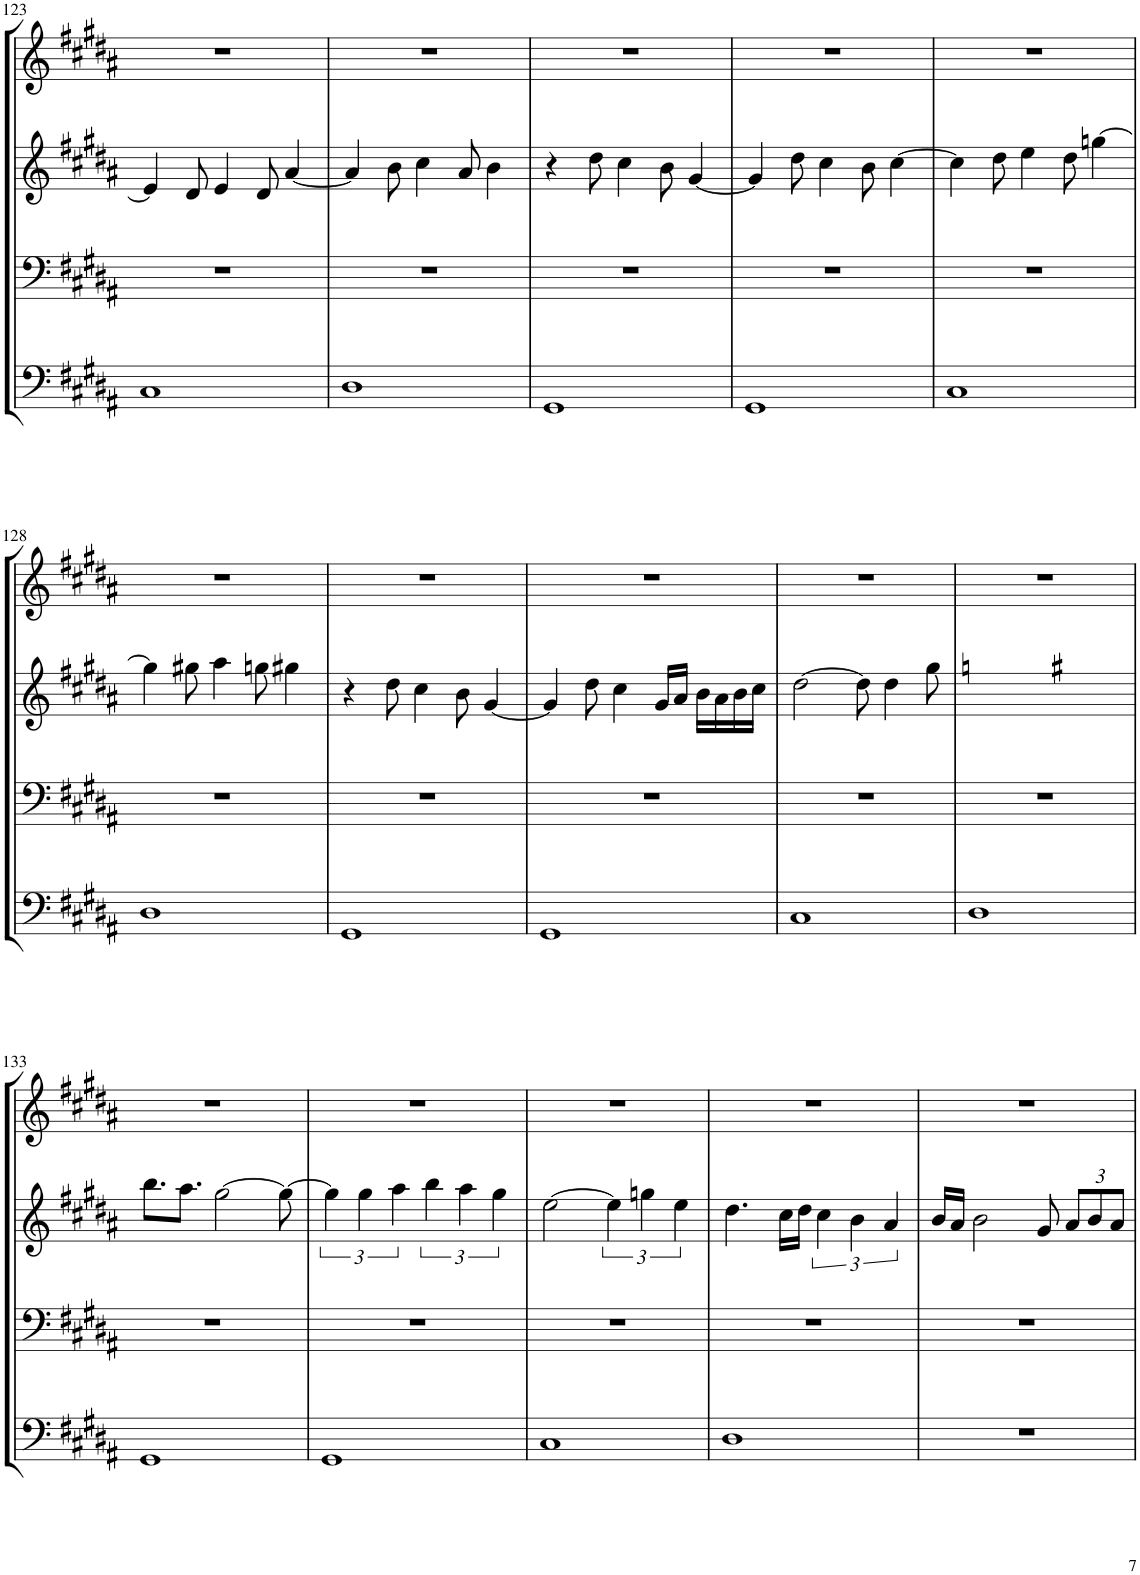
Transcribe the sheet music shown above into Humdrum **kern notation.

**kern	**kern	**kern	**kern
*part4	*part3	*part2	*part1
*staff4	*staff3	*staff2	*staff1
*I"Tuba	*I"Trombone	*I"Bb Trumpet 2	*I"Bb Trumpet 1
*I'Tba	*I'Trb	*I'Tpt	*I'Tpt
!!LO:PB:g=z
*clefF4	*clefF4	*clefG2	*clefG2
*	*	*ITrd1c2	*ITrd1c2
*k[f#c#g#d#a#]	*k[f#c#g#d#a#]	*k[f#c#g#d#a#]	*k[f#c#g#d#a#]
*M4/4	*M4/4	*M4/4	*M4/4
=123	=123	=123	=123
1C#	1r	4e/]	1r
.	.	8d#/	.
.	.	4e/	.
.	.	8d#/	.
.	.	[4a#/	.
=124	=124	=124	=124
1D#	1r	4a#/]	1r
.	.	8b\	.
.	.	4cc#\	.
.	.	8a#/	.
.	.	4b\	.
=125	=125	=125	=125
1GG#	1r	4r	1r
.	.	8dd#\	.
.	.	4cc#\	.
.	.	8b\	.
.	.	[4g#/	.
=126	=126	=126	=126
1GG#	1r	4g#/]	1r
.	.	8dd#\	.
.	.	4cc#\	.
.	.	8b\	.
.	.	[4cc#\	.
=127	=127	=127	=127
1C#	1r	4cc#\]	1r
.	.	8dd#\	.
.	.	4ee\	.
.	.	8dd#\	.
.	.	[4ggn\	.
!!LO:LB:g=z
=128	=128	=128	=128
1D#	1r	4gg\]	1r
.	.	8gg#X\	.
.	.	4aa#\	.
.	.	8ggn\	.
.	.	4gg#X\	.
=129	=129	=129	=129
1GG#	1r	4r	1r
.	.	8dd#\	.
.	.	4cc#\	.
.	.	8b\	.
.	.	[4g#/	.
=130	=130	=130	=130
1GG#	1r	4g#/]	1r
.	.	8dd#\	.
.	.	4cc#\	.
.	.	16g#/LL	.
.	.	16a#/JJ	.
.	.	16b\LL	.
.	.	16a#\	.
.	.	16b\	.
.	.	16cc#\JJ	.
=131	=131	=131	=131
1C#	1r	[2dd#\	1r
.	.	8dd#\]	.
.	.	4dd#\	.
.	.	8gg#\	.
=132	=132	=132	=132
1D#	1r	[2ggn	1r
.	.	8gg]	.
.	.	4gg#X	.
.	.	8aa#	.
!!LO:LB:g=z
=133	=133	=133	=133
1GG#	1r	8.bb\L	1r
.	.	8.aa#\J	.
.	.	[2gg#\	.
.	.	8gg#\_	.
=134	=134	=134	=134
1GG#	1r	6gg#\]	1r
.	.	6gg#\	.
.	.	6aa#\	.
.	.	6bb\	.
.	.	6aa#\	.
.	.	6gg#\	.
=135	=135	=135	=135
1C#	1r	[2ee\	1r
.	.	6ee\]	.
.	.	6ggn\	.
.	.	6ee\	.
=136	=136	=136	=136
1D#	1r	4.dd#\	1r
.	.	16cc#\LL	.
.	.	16dd#\JJ	.
.	.	6cc#\	.
.	.	6b\	.
.	.	6a#/	.
=137	=137	=137	=137
1r	1r	16b/LL	1r
.	.	16a#/JJ	.
.	.	2b\	.
.	.	8g#/	.
*	*	*Xbrackettup	*
.	.	12a#/L	.
.	.	12b/	.
.	.	12a#/J	.
=	=	=	=
*-	*-	*-	*-
